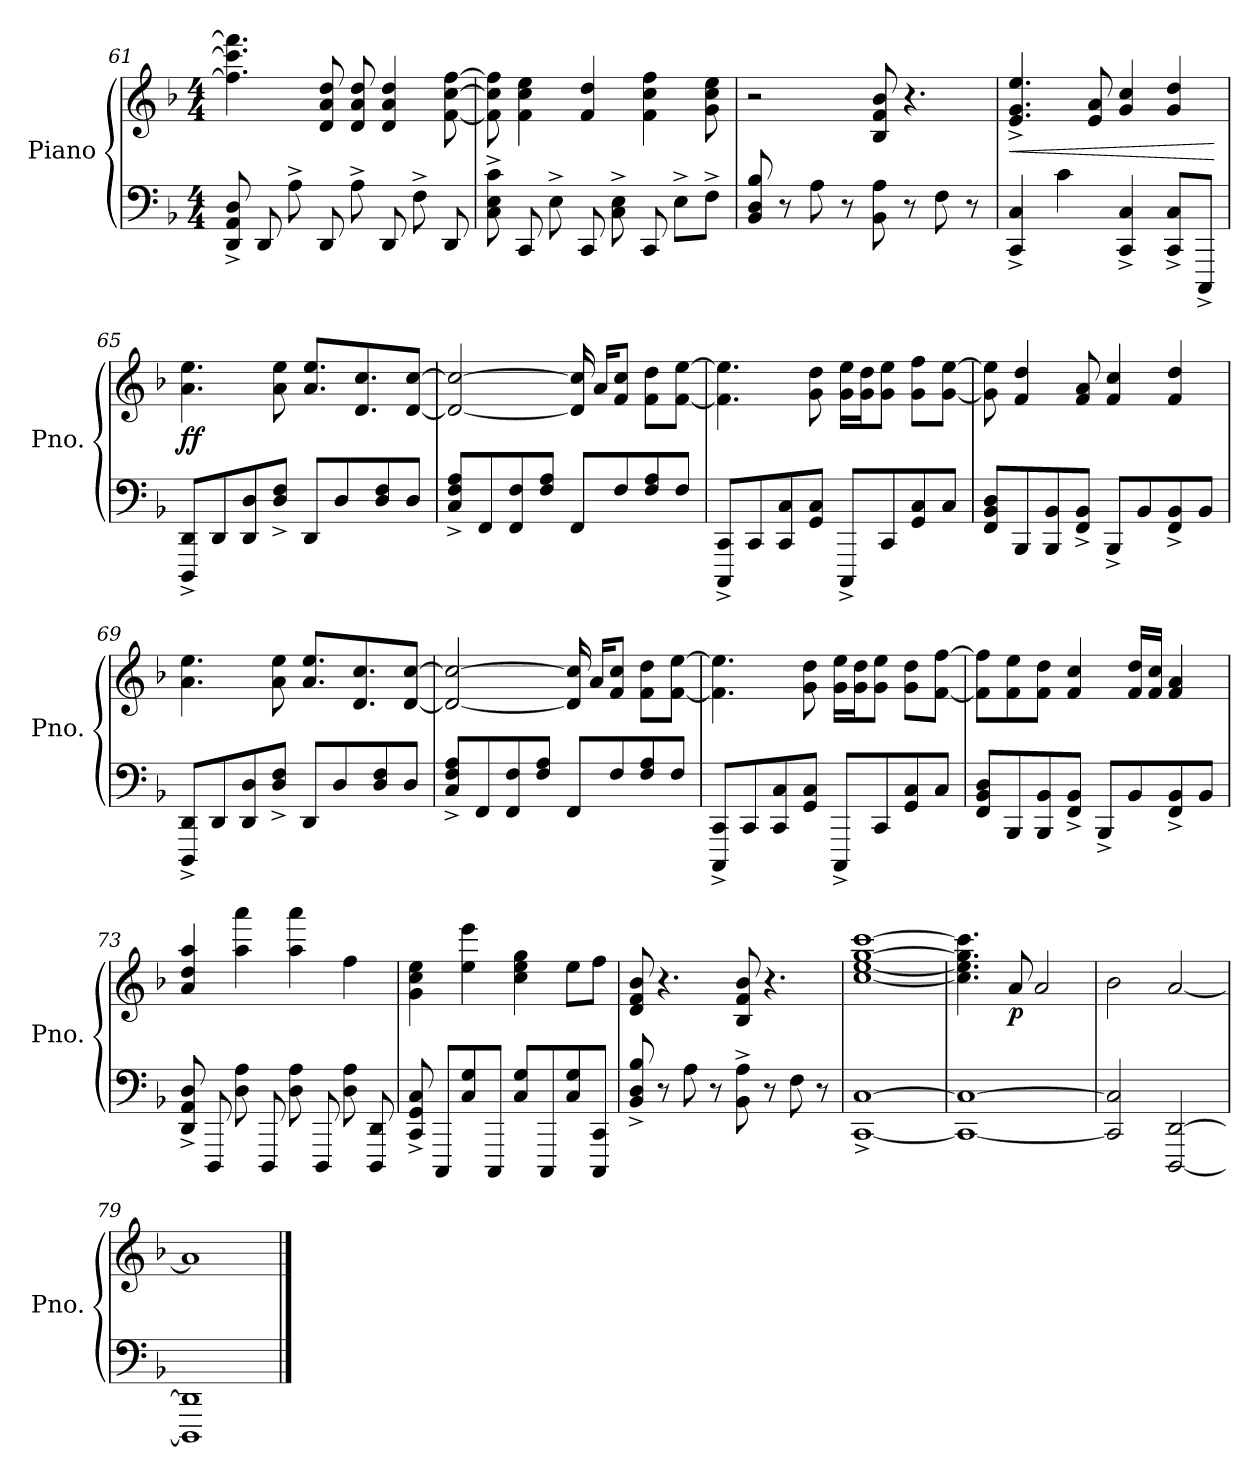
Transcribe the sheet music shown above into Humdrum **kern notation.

**kern	**kern	**dynam
*part1	*part1	*part1
*staff2	*staff1	*staff1/2
*I"Piano	*	*
*I'Pno.	*	*
*clefF4	*clefG2	*
*k[b-]	*k[b-]	*
*M4/4	*M4/4	*
=61	=61	=61
8DD/^ 8AA/^ 8D/^	4.ff\] 4.ccc\] 4.fff\]	.
8DD/	.	.
8A^\	.	.
8DD/	8d/ 8a/ 8dd/	.
8A^\	8d/ 8a/ 8dd/	.
8DD/	4d/ 4a/ 4dd/	.
8F^\	.	.
8DD/	[8f\ [8cc\ [8ff\	.
=62	=62	=62
8C\^ 8E\^ 8c\^	8f\] 8cc\] 8ff\]	.
8CC/	4f\ 4cc\ 4ee\	.
8E^\	.	.
8CC/	4f/ 4dd/	.
8C\^ 8E\^	.	.
8CC/	4f\ 4cc\ 4ff\	.
8E^\L	.	.
8F^\J	8g\ 8cc\ 8ee\	.
=63	=63	=63
8BB-/ 8D/ 8B-/	2r	.
8r	.	.
8A\	.	.
8r	.	.
8BB-\ 8A\	8B-/ 8f/ 8b-/	.
8r	4.r	.
8F\	.	.
8r	.	.
!!LO:LB:g=z
=64	=64	=64
!	!	!LO:HP:b
4CC/^ 4C/^	4.e/^ 4.g/^ 4.ee/^	<
4c\	.	.
.	8e/ 8a/	.
4CC/^ 4C/^	4g/ 4cc/	.
8CC/^ 8C/^L	4g/ 4dd/	.
8CCC^/J	.	.
.	.	[
=65	=65	=65
!	!	!LO:DY:b
8DDD/^ 8DD/^L	4.a\ 4.ee\	ff
8DD/	.	.
8DD/ 8D/	.	.
8D/^ 8F/^J	8a\ 8ee\	.
8DD/L	8.a/ 8.ee/L	.
8D/	.	.
.	8.d/ 8.cc/	.
8D/ 8F/	.	.
8D/J	[8d/ [8cc/J	.
=66	=66	=66
8C/^ 8F/^ 8A/^L	2d/_ 2cc/_	.
8FF/	.	.
8FF/ 8F/	.	.
8F/ 8A/J	.	.
8FF/L	16d/] 16cc/]	.
.	16a/KL	.
8F/	8f/ 8cc/J	.
8F/ 8A/	8f\ 8dd\L	.
8F/J	[8f\ [8ee\J	.
=67	=67	=67
8CCC/^ 8CC/^L	4.f\] 4.ee\]	.
8CC/	.	.
8CC/ 8C/	.	.
8GG/ 8C/J	8g\ 8dd\	.
8CCC^/L	16g\ 16ee\LL	.
.	16g\ 16dd\J	.
8CC/	8g\ 8ee\J	.
8GG/ 8C/	8g\ 8ff\L	.
8C/J	[8g\ [8ee\J	.
=68	=68	=68
8FF/ 8BB-/ 8D/L	8g\] 8ee\]	.
8BBB-/	4f/ 4dd/	.
8BBB-/ 8BB-/	.	.
8FF/^ 8BB-/^J	8f/ 8a/	.
8BBB-^/L	4f/ 4cc/	.
8BB-/	.	.
8FF/^ 8BB-/^	4f/ 4dd/	.
8BB-/J	.	.
!!LO:PB:g=z
=69	=69	=69
8DDD/^ 8DD/^L	4.a\ 4.ee\	.
8DD/	.	.
8DD/ 8D/	.	.
8D/^ 8F/^J	8a\ 8ee\	.
8DD/L	8.a/ 8.ee/L	.
8D/	.	.
.	8.d/ 8.cc/	.
8D/ 8F/	.	.
8D/J	[8d/ [8cc/J	.
=70	=70	=70
8C/^ 8F/^ 8A/^L	2d/_ 2cc/_	.
8FF/	.	.
8FF/ 8F/	.	.
8F/ 8A/J	.	.
8FF/L	16d/] 16cc/]	.
.	16a/KL	.
8F/	8f/ 8cc/J	.
8F/ 8A/	8f\ 8dd\L	.
8F/J	[8f\ [8ee\J	.
=71	=71	=71
8CCC/^ 8CC/^L	4.f\] 4.ee\]	.
8CC/	.	.
8CC/ 8C/	.	.
8GG/ 8C/J	8g\ 8dd\	.
8CCC^/L	16g\ 16ee\LL	.
.	16g\ 16dd\J	.
8CC/	8g\ 8ee\J	.
8GG/ 8C/	8g\ 8dd\L	.
8C/J	[8f\ [8ff\J	.
=72	=72	=72
8FF/ 8BB-/ 8D/L	8f\] 8ff\]L	.
8BBB-/	8f\ 8ee\	.
8BBB-/ 8BB-/	8f\ 8dd\J	.
8FF/^ 8BB-/^J	4f/ 4cc/	.
8BBB-^/L	.	.
8BB-/	16f/ 16dd/LL	.
.	16f/ 16cc/JJ	.
8FF/^ 8BB-/^	4f/ 4a/	.
8BB-/J	.	.
!!LO:LB:g=z
=73	=73	=73
8DD/^ 8AA/^ 8D/^	4a/ 4dd/ 4aa/	.
8DDD/	.	.
8D\ 8A\	4aa\ 4aaa\	.
8DDD/	.	.
8D\ 8A\	4aa\ 4aaa\	.
8DDD/	.	.
8D\ 8A\	4ff\	.
8DDD/ 8DD/	.	.
=74	=74	=74
8CC/^ 8GG/^ 8C/^	4g\ 4cc\ 4ee\	.
8CCC/L	.	.
8C/ 8G/	4ee\ 4eee\	.
8CCC/J	.	.
8C/ 8G/L	4cc\ 4ee\ 4gg\	.
8CCC/	.	.
8C/ 8G/	8ee\L	.
8CCC/ 8CC/J	8ff\J	.
=75	=75	=75
8BB-/^ 8D/^ 8B-/^	8d/ 8f/ 8b-/	.
8r	4.r	.
8A\	.	.
8r	.	.
8BB-\^ 8A\^	8B-/ 8f/ 8b-/	.
8r	4.r	.
8F\	.	.
8r	.	.
=76	=76	=76
[1CC^ [1C^	[1cc [1ee [1gg [1ccc	.
=77	=77	=77
1CC_ 1C_	4.cc\] 4.ee\] 4.gg\] 4.ccc\]	.
!	!	!LO:DY:b
.	8a/	p
.	2a/	.
=78	=78	=78
2CC/] 2C/]	2b-\	.
[2DDD/ [2DD/	[2a/	.
=79	=79	=79
1DDD] 1DD]	1a]	.
==	==	==
*-	*-	*-
